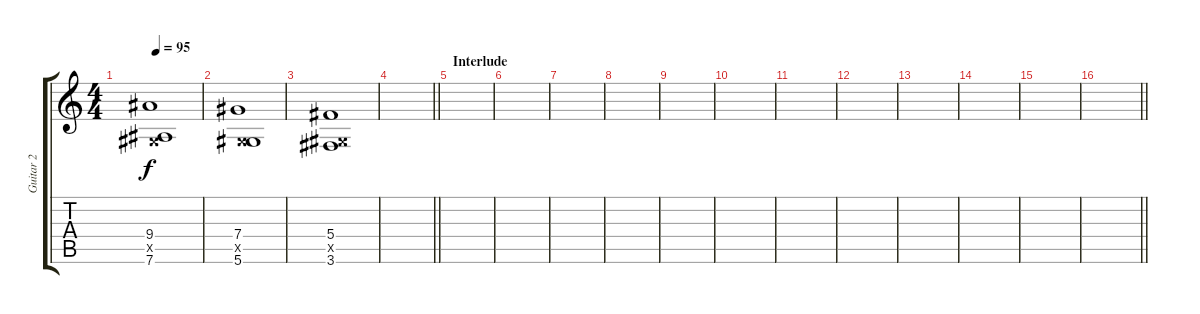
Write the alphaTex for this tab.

\track ("Guitar 2" "Guitar 2") {instrument overdrivenguitar}
\staff {score tabs}
\tuning (Eb4 Bb3 Gb3 Db3 Ab2 Eb2) {hide}
\ts (4 4)
\tempo 95
\clef g2
\ks c
(9.4 0.5{x} 7.6).1{dy f} |
(7.4 0.5{x} 5.6).1 |
(5.4 0.5{x} 3.6).1 |
\barLineRight lightlight
|
\section ("" "Interlude")
|
|
|
|
|
|
|
|
|
|
|
\barLineRight lightlight
